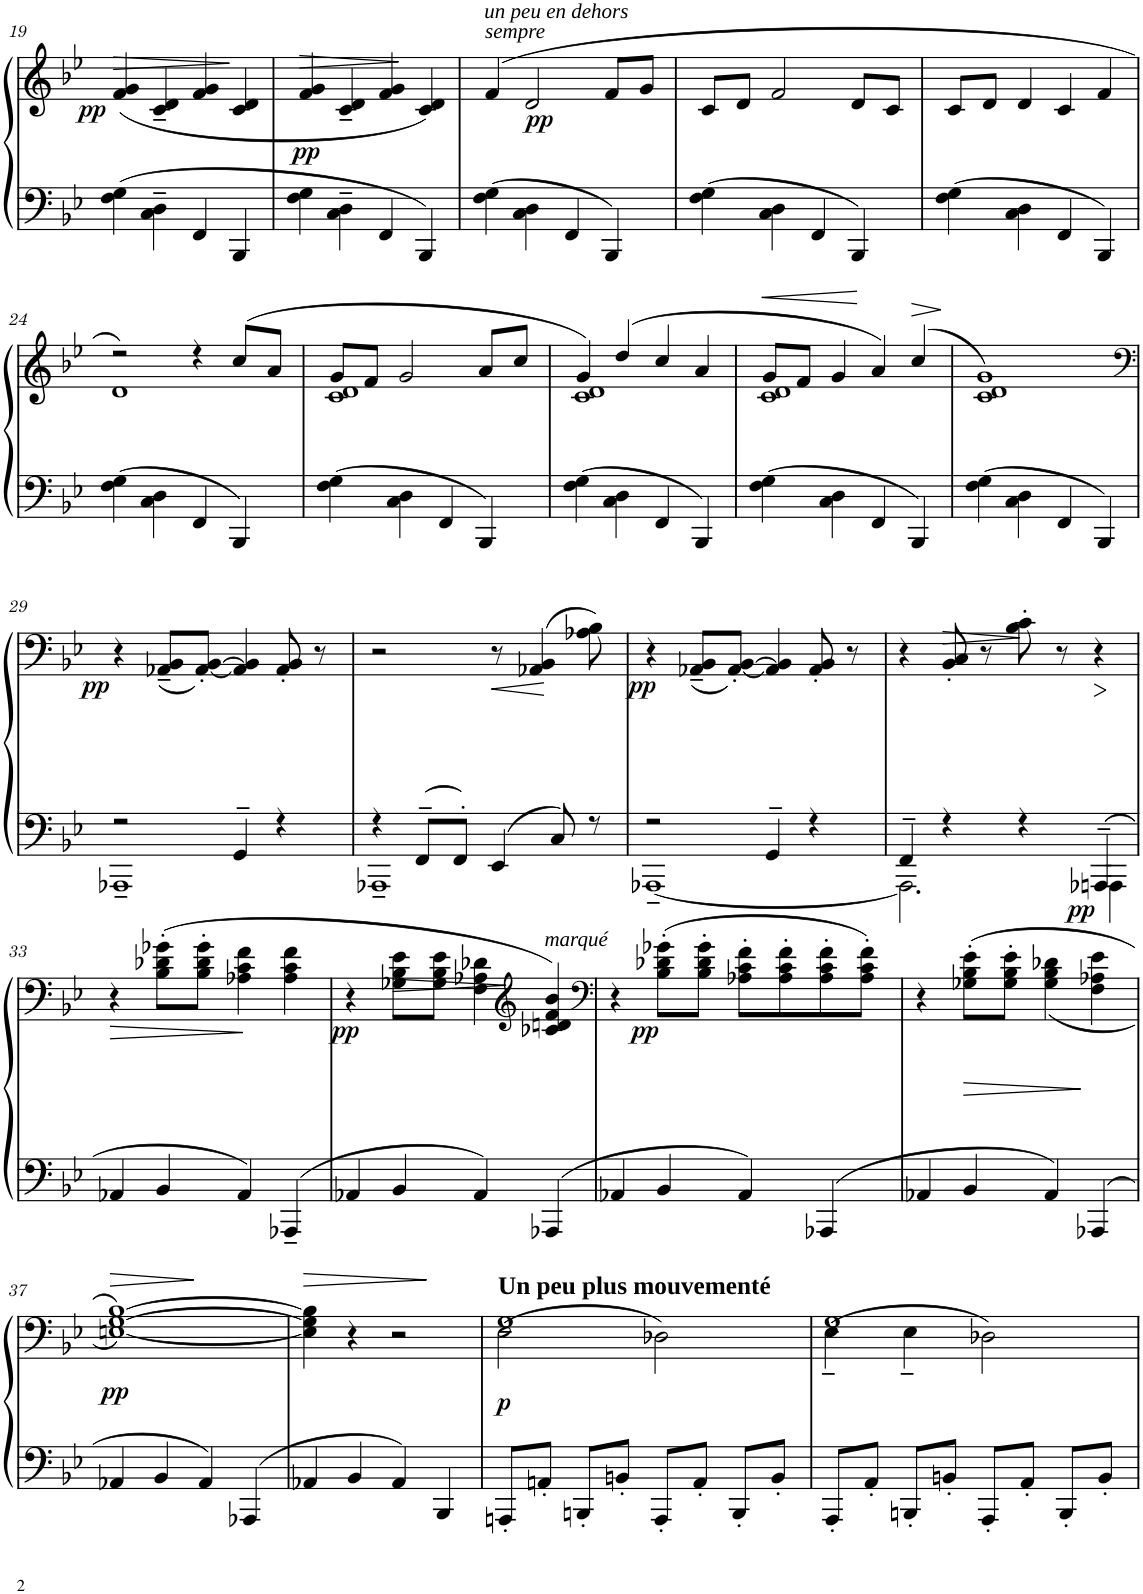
**kern	**kern	**dynam
*part1	*part1	*part1
*staff2	*staff1	*staff1/2
*I"Piano	*	*
*I'Pno	*	*
!!LO:PB:g=z
*clefF4	*clefG2	*
*k[b-e-]	*k[b-e-]	*
*M2/2	*M2/2	*
=19	=19	=19
!	!	!LO:HP:b
!	!	!LO:DY:n=1:b
4F\ 4G\	(4f/ 4g/	> pp
4C\~ 4D\~	4c/~ 4d/~	.
4FF/	4f/ 4g/	.
4BBB-/	4c/ 4d/	]
=20	=20	=20
!	!	!LO:HP:b
!	!	!LO:DY:n=1:b
4F\ 4G\	4f/ 4g/	> pp
4C\~ 4D\~	4c/~ 4d/~	.
4FF/	4f/ 4g/	.
4BBB-/	4c/ 4d/)	]
=21	=21	=21
!	!LO:TX:a:i:t=sempre	!
!	!LO:TX:a:i:t=un peu en dehors	!
4F\ 4G\	(4f/	.
!	!	!LO:DY:b
4C\ 4D\	2d/	pp
4FF/	.	.
4BBB-/	8f/L	.
.	8g/J	.
=22	=22	=22
4F\ 4G\	8c/L	.
.	8d/J	.
4C\ 4D\	2f/	.
4FF/	.	.
4BBB-/	8d/L	.
.	8c/J	.
=23	=23	=23
4F\ 4G\	8c/L	.
.	8d/J	.
4C\ 4D\	4d/	.
4FF/	4c/	.
4BBB-/	4f/	.
!!LO:LB:g=z
=24	=24	=24
*	*^	*
4F\ 4G\	2r)	1d	.
4C\ 4D\	.	.	.
4FF/	4r	.	.
4BBB-/	(8cc/L	.	.
.	8a/J	.	.
=25	=25	=25	=25
4F\ 4G\	8g/L	1c 1d	.
.	8f/J	.	.
4C\ 4D\	2g/	.	.
4FF/	.	.	.
4BBB-/	8a/L	.	.
.	8cc/J	.	.
=26	=26	=26	=26
4F\ 4G\	4g/)	1c 1d	.
4C\ 4D\	(4dd/	.	.
4FF/	4cc/	.	.
4BBB-/	4a/	.	.
=27	=27	=27	=27
!	!	!	!LO:HP:b
4F\ 4G\	8g/L	1c 1d	<
.	8f/J	.	.
4C\ 4D\	4g/	.	.
4FF/	4a/)	.	.
!	!	!	!LO:HP:b
4BBB-/	(4cc/	.	>
*	*v	*v	*
.	.	[ ]
=28	=28	=28
*	*^	*
4F\ 4G\	1g)	1c 1d	.
4C\ 4D\	.	.	.
4FF/	.	.	.
4BBB-/	.	.	.
*	*v	*v	*
!!LO:LB:g=z
=29	=29	=29
*	*clefF4	*
*^	*	*
!	!	!	!LO:DY:b
2r	1AAA-X~	4r	pp
.	.	(8AA-X/~ 8BB-/~L	.
.	.	[8AA-/' [>8BB-/'J)	.
4GG~/	.	4AA-/] 4BB-/]	.
4r	.	8AA-/' 8BB-/'	.
.	.	8r	.
=30	=30	=30	=30
4r	1AAA-X~	2r	.
8FF~/L	.	.	.
8FF'/J	.	.	.
4EE-/	.	8r	.
.	.	(4AA-X/ 4BB-/	.
8C/	.	.	.
8r	.	8A-X\ 8B-\)	.
=31	=31	=31	=31
!	!	!	!LO:DY:b
2r	[1AAA-X~	4r	pp
.	.	(8AA-X/~ 8BB-/~L	.
.	.	[8AA-/' [>8BB-/'J)	.
4GG~/	.	4AA-/] 4BB-/]	.
4r	.	8AA-/' 8BB-/'	.
.	.	8r	.
=32	=32	=32	=32
4FF~/	2.AAA-\]	4r	.
!	!	!	!LO:HP:b
4r	.	8BB-/' 8C/'	>
.	.	8r	.
4r	.	8B-\' 8c\'	]
.	.	8r	.
!	!	!	!LO:DY:b=2
4AAA-X~/	4AAAn\	4r	pp
*v	*v	*	*
!!LO:LB:g=z
=33	=33	=33
4AA-X/	4r	.
4BB-/	(8B-\' 8d-X\' 8g-X\'L	.
.	8B-\' 8d-\' 8g-\'J	.
4AA-/	4A-X\ 4c\ 4f\	.
4AAA-X~/	4A-\ 4c\ 4f\	.
=34	=34	=34
!	!	!LO:DY:b
4AA-X/	4r	pp
!	!	!LO:HP:b
4BB-/	8G-X\ 8B-\ 8e-\L	>
.	8G-\ 8B-\ 8e-\J	.
4AA-/	4F\ 4A-X\ 4d-X\	]
*	*clefG2	*
!	!LO:TX:a:i:t=marqué	!
4AAA-X/	4c-X/ 4dn/ 4f/ 4b-/)	.
=35	=35	=35
*	*clefF4	*
4AA-X/	4r	.
!	!	!LO:DY:b
4BB-/	(8B-\' 8d-X\' 8g-X\'L	pp
.	8B-\' 8d-\' 8g-\'J	.
4AA-/	8A-X\' 8c\' 8f\'L	.
.	8A-\' 8c\' 8f\'	.
4AAA-X/	8A-\' 8c\' 8f\'	.
.	8A-\' 8c\' 8f\'J)	.
=36	=36	=36
4AA-X/	4r	.
!	!	!LO:HP:b
4BB-/	(8G-X\' 8B-\' 8e-\'L	>
.	8G-\' 8B-\' 8e-\'J	.
4AA-/	(<4G-\ 4B-\ 4d-X\	.
4AAA-X/	4F\ 4A-X\ 4e-\	]
!!LO:LB:g=z
=37	=37	=37
!	!	!LO:HP:b
!	!	!LO:DY:n=1:b
4AA-X/	[<1En [1G [1B-))	> pp
4BB-/	.	.
4AA-/	.	.
4AAA-X/	.	.
.	.	]
=38	=38	=38
!	!	!LO:HP:b
4AA-X/	4E\] 4G\] 4B-\]	>
4BB-/	4r	.
4AA-/	2r	.
4BBB-/	.	.
.	.	]
=39	=39	=39
*	*^	*
!	!LO:TX:a:B:t=Un peu plus mouvementé	!	!
!	!	!	!LO:DY:b
8AAAn'/L	(2E-\	1G~	p
8AAn'/J	.	.	.
8BBBn'/L	.	.	.
8BBn'/J	.	.	.
8AAA'/L	2D-X\)	.	.
8AA'/J	.	.	.
8BBB'/L	.	.	.
8BB'/J	.	.	.
=40	=40	=40	=40
8AAA'/L	(4E-~\	1G~	.
8AA'/J	.	.	.
8BBBn'/L	4E-~\	.	.
8BBn'/J	.	.	.
8AAA'/L	2D-X\)	.	.
8AA'/J	.	.	.
8BBB'/L	.	.	.
8BB'/J	.	.	.
*	*v	*v	*
=	=	=
*-	*-	*-
